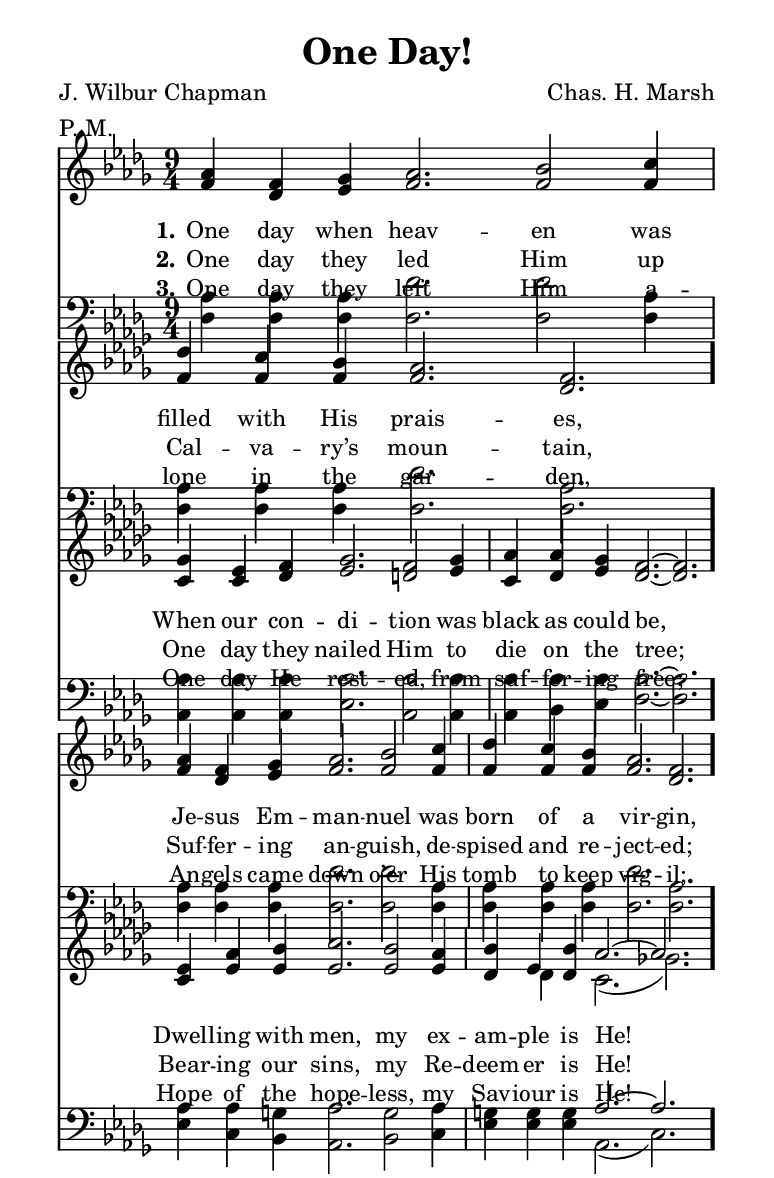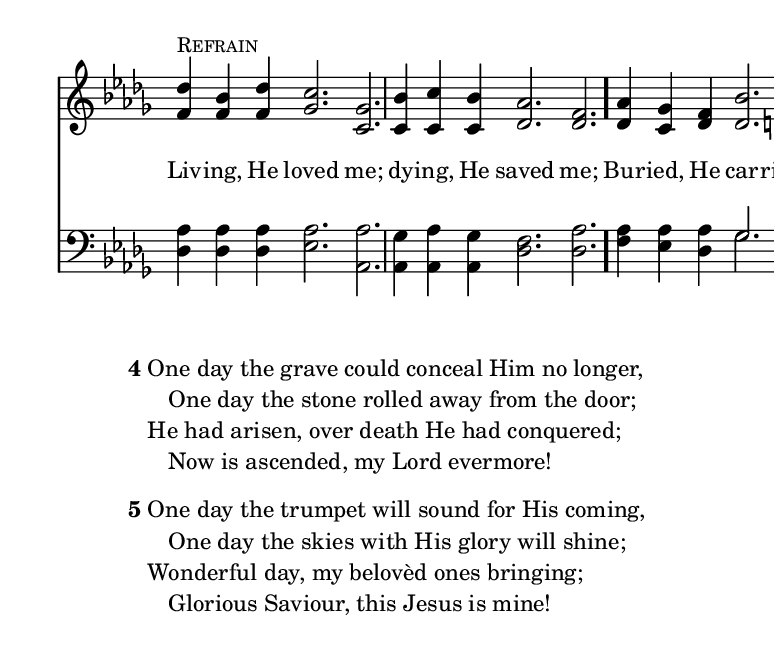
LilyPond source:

\include "common/global.ily"
\paper {
  \include "common/paper.ily"
  ragged-last-bottom = ##t
  system-count = 6
systems-per-page = 5
score-markup-spacing.stretchability = 1

  % need to reduce stretchability to compensate for `ragged-bottom` being false
  % (`ragged-last-bottom` doesn't appear to work for markups, so the markup
  % gets pulled down the page)
}

\header{
  %gospel
  hymnnumber = "186"
  title = "One Day!"
  tunename = ""
  meter = "P. M."
  poet = "J. Wilbur Chapman"
  composer = "Chas. H. Marsh"
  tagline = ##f
}

patternA = { c4 c4 c4 c2. c2 c4 | c4 c4 c4 c2. c2. }
patternB = { c4 c4 c4 c2. c2. | c4 c4 c4 c2. c2. }
patternC = { c4 c4 c4 c2 c4 c2. | c4 c4 c4 c2. c2. }

global = {
  \include "common/overrides.ily"
  \override Staff.TimeSignature.style = #'numbered
  \time 9/4
  \override Score.MetronomeMark.transparent = ##t % hide all fermata changes too
  \tempo 4=150
  \key des \major
  \autoBeamOff
}

notesSoprano = {
\global
\relative c'' {

  \changePitch \patternA { aes f ges aes bes c | des c bes aes f }
  \changePitch \patternA { ges ees f ges f ges | aes aes ges f ~ f }
  \changePitch \patternA { aes f ges aes bes c | des c bes aes f }
  \changePitch \patternA { ees aes bes c bes aes | bes ees, bes' aes ~ aes }

  << s^\markup { \small \caps "Refrain" }
  \changePitch \patternB { des bes des c ges | bes c bes aes f } >>
  \changePitch \patternA { aes ges f bes bes bes | des c bes ees ~ ees }
  \changePitch \patternC { des bes des c ges ges | bes c ees des aes }
  \changePitch \patternA { bes-> bes-> bes-> ees-> bes-> des-> | c-> aes-> ees'-> des-> ~ des }

  \bar "|."

}
}

notesAlto = {
\global
\relative e' {

  \changePitch \patternA { f des ees f f f | f f f f des }
  \changePitch \patternA { c c des ees d ees | c des ees des ~ des }
  \changePitch \patternA { f des ees f f f | f f f f des }
  \changePitch \patternA { c ees ees ees ees ees | des des des c( ges'!) }

  \changePitch \patternB { f f f ges c, | c c c des des }
  \changePitch \patternA { des c des des d d | f ees ees ees( ges) }
  \changePitch \patternC { f f f ges ees ees | ges ges ges f f }
  \changePitch \patternA { ges ges aes g g g | ges! ges ges f ~ f }

}
}

notesTenor = {
\global
\relative a {

  \changePitch \patternA { aes aes aes des des aes | aes aes aes des aes }
  \changePitch \patternA { aes aes aes aes aes aes | aes aes aes aes ~ aes }
  \changePitch \patternA { aes aes aes des des aes | aes aes aes des aes }
  \changePitch \patternA { aes aes g aes g aes | g g g aes ~ aes }

  \changePitch \patternB { aes aes aes aes aes | ges aes ges f aes }
  \changePitch \patternA { aes aes aes ges aes aes | g aes g aes ~ aes }
  \changePitch \patternC { aes aes aes aes c c | c ees c des des }
  \changePitch \patternA { des des d ees ees ees | ees c c | des ~ des }

}
}

notesBass = {
\global
\relative f {

  \changePitch \patternA { des des des des des des | des des des des des }
  \changePitch \patternA { aes aes aes c aes aes | aes bes c des ~ des }
  \changePitch \patternA { des des des des des des | des des des des des }
  \changePitch \patternA { ees c bes aes bes c | ees ees ees aes,( c) }

  \changePitch \patternB { des des des ees aes, | aes aes aes des des }
  \changePitch \patternA { f ees des ges f bes, | ees ees des c( aes) }
  \changePitch \patternC { des des des ees aes aes | aes aes aes des, des | }
  \changePitch \patternA { ges ges f ees ees ees | aes aes aes des, ~ des }

}
}

Refrain = \lyricmode {

Liv -- ing, He loved me; dy -- ing, He saved me; \bar "."
Bur -- ied, He car -- ried my sins far a -- way; \bar "."
Ris -- ing, He just -- i -- fied free -- ly for -- ev -- er: \bar "."
One day He’s com -- ing_– oh glo -- ri -- ous day! \bar "."

}

wordsA = \lyricmode {
\set stanza = "1."

One day when heav -- en was filled with His prais -- es, \bar "."
When our con -- di -- tion was black as could be, \bar "."
Je -- sus Em -- man -- nuel was born of a vir -- gin, \bar "."
Dwell -- ing with men, my ex -- am -- ple is He! \bar "."

}

wordsB = \lyricmode {
\set stanza = "2."

One day they led Him up Cal -- va -- ry’s moun -- tain,
One day they nailed Him to die on the tree;
Suf -- fer -- ing an -- guish, de -- spised and re -- ject -- ed;
Bear -- ing our sins, my Re -- deem -- er is He!

\Refrain

}

wordsC = \lyricmode {
\set stanza = "3."

One day they left Him a -- lone in the gar -- den,
One day He rest -- ed, from suf -- fer -- ing free;
An -- gels came down o’er His tomb to keep vig -- il;
Hope of the hope -- less, my Sav -- iour is He!

}

wordsD = \markuplist {

\line { One day the grave could conceal Him no longer, }
\line { { \hspace #2 } One day the stone rolled away from the door; }
\line { He had arisen, over death He had conquered; }
\line { { \hspace #2 } Now is ascended, my Lord evermore! }

}

wordsE = \markuplist {

\line { One day the trumpet will sound for His coming, }
\line { { \hspace #2 } One day the skies with His glory will shine; }
\line { Wonderful day, my belovèd ones bringing; }
\line { { \hspace #2 } Glorious Saviour, this Jesus is mine! }

}

\score {
  \context ChoirStaff <<
    \context Staff = upper <<
      \set Staff.autoBeaming = ##f
      \set ChoirStaff.systemStartDelimiter = #'SystemStartBar
      \set ChoirStaff.printPartCombineTexts = ##f
      \partcombine #'(2 . 11) \notesSoprano \notesAlto
      \context NullVoice = sopranos { \voiceOne << \notesSoprano >> }
      \context Lyrics = one   \lyricsto sopranos \wordsA
      \context Lyrics = two   \lyricsto sopranos \wordsB
      \context Lyrics = three \lyricsto sopranos \wordsC
    >>
    \context Staff = men <<
      \set Staff.autoBeaming = ##f
      \clef bass
      \set ChoirStaff.printPartCombineTexts = ##f
      \partcombine #'(2 . 11) \notesTenor \notesBass
    >>
  >>
  \layout {
    \include "common/layout.ily"
  }
  #(cond ((ly:get-option 'eog-midi-permitted) #{ \midi{
    \include "common/midi.ily"
  } #}))
}

\noPageBreak

\markup { \fill-line { \column {
  \line{ \bold 4 \column { \wordsD } } \combine \null \vspace #0.4
  \line{ \bold 5 \column { \wordsE } }
} } }

\version "2.19.49"  % necessary for upgrading to future LilyPond versions.

% vi:set et ts=2 sw=2 ai nocindent syntax=lilypond:
